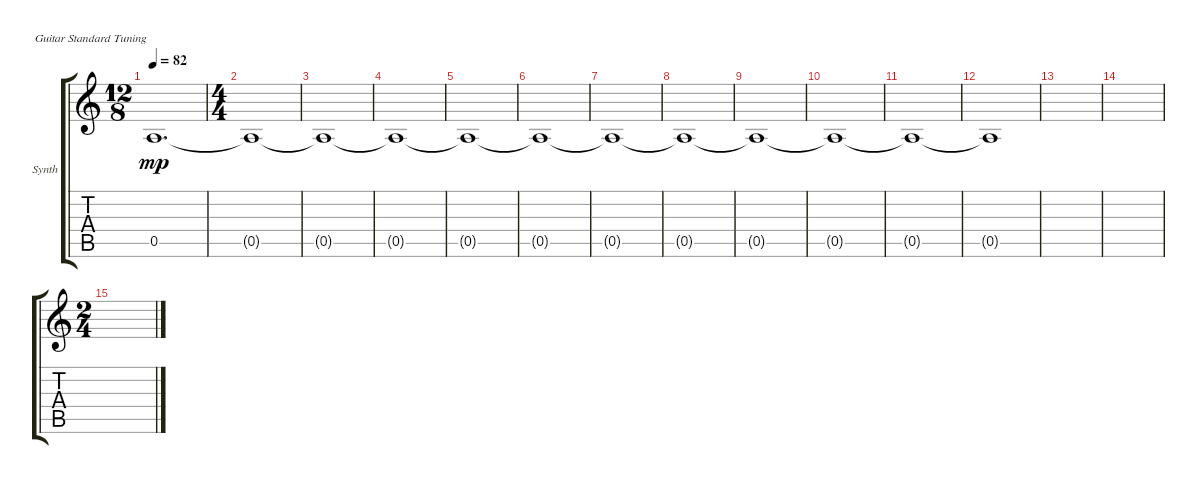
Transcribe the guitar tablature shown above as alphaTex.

\defaultSystemsLayout 4
\bracketExtendMode groupsimilarinstruments
\firstSystemTrackNameOrientation horizontal
\otherSystemsTrackNameOrientation horizontal
\track ("Synth Pads" "Synth") {instrument electricguitarclean}
\staff {score tabs}
\tuning (E4 B3 G3 D3 A2 E2)
\ts (12 8)
\tempo 82
\clef g2
\ks c
0.5{t}.1{d dy mp} |
\ts (4 4)
0.5{t}.1 |
0.5{t}.1 |
0.5{t}.1 |
0.5{t}.1 |
0.5{t}.1 |
0.5{t}.1 |
0.5{t}.1 |
0.5{t}.1 |
0.5{t}.1 |
0.5{t}.1 |
0.5{t}.1 |
|
|
\ts (2 4)
